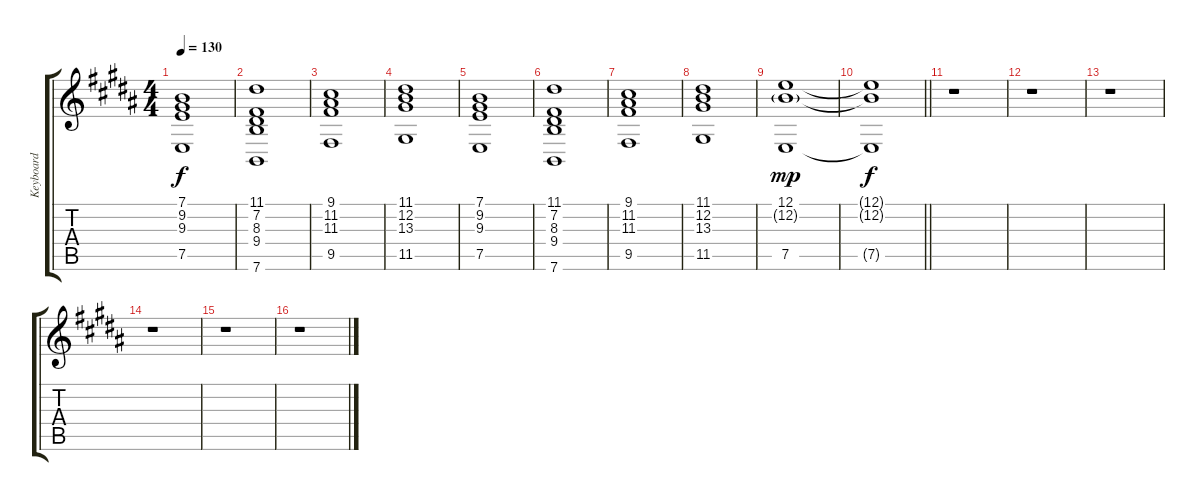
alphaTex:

\track ("Keyboard" "Keyboard") {instrument stringensemble1}
\staff {score tabs}
\tuning (E4 B3 G3 D3 A2 E2) {hide}
\ts (4 4)
\tempo 130
\clef g2
\ks b
(7.1 9.2 9.3 7.5).1{dy f} |
(11.1 7.2 8.3 9.4 7.6).1 |
(9.1 11.2 11.3 9.5).1 |
(11.1 12.2 13.3 11.5).1 |
(7.1 9.2 9.3 7.5).1 |
(11.1 7.2 8.3 9.4 7.6).1 |
(9.1 11.2 11.3 9.5).1 |
(11.1 12.2 13.3 11.5).1 |
(12.1 12.2{g} 7.5).1{dy mp} |
\barLineRight lightlight
(12.1{t} 12.2{t} 7.5{t}).1{dy f} |
r.1 |
r.1 |
r.1 |
r.1 |
r.1 |
r.1
